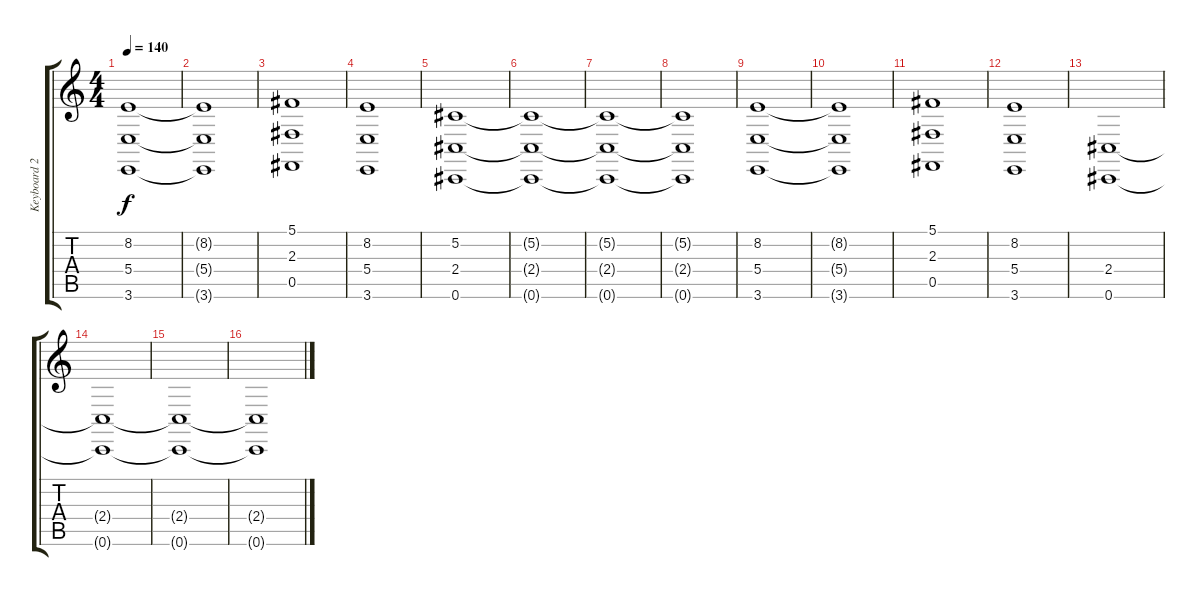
\track ("Keyboard 2" "Keyboard 2") {instrument synthstrings1}
\staff {score tabs}
\tuning (Db4 Ab3 E3 B2 Gb2 Db2) {hide}
\ts (4 4)
\tempo 140
\clef g2
\ks c
(8.2 5.4 3.6).1{dy f} |
(8.2{t} 5.4{t} 3.6{t}).1 |
(5.1 2.3 0.5).1 |
(8.2 5.4 3.6).1 |
(5.2 2.4 0.6).1{volume 10} |
(5.2{t} 2.4{t} 0.6{t}).1 |
(5.2{t} 2.4{t} 0.6{t}).1 |
(5.2{t} 2.4{t} 0.6{t}).1 |
(8.2 5.4 3.6).1 |
(8.2{t} 5.4{t} 3.6{t}).1 |
(5.1 2.3 0.5).1 |
(8.2 5.4 3.6).1 |
(2.4 0.6).1 |
(2.4{t} 0.6{t}).1 |
(2.4{t} 0.6{t}).1 |
(2.4{t} 0.6{t}).1
